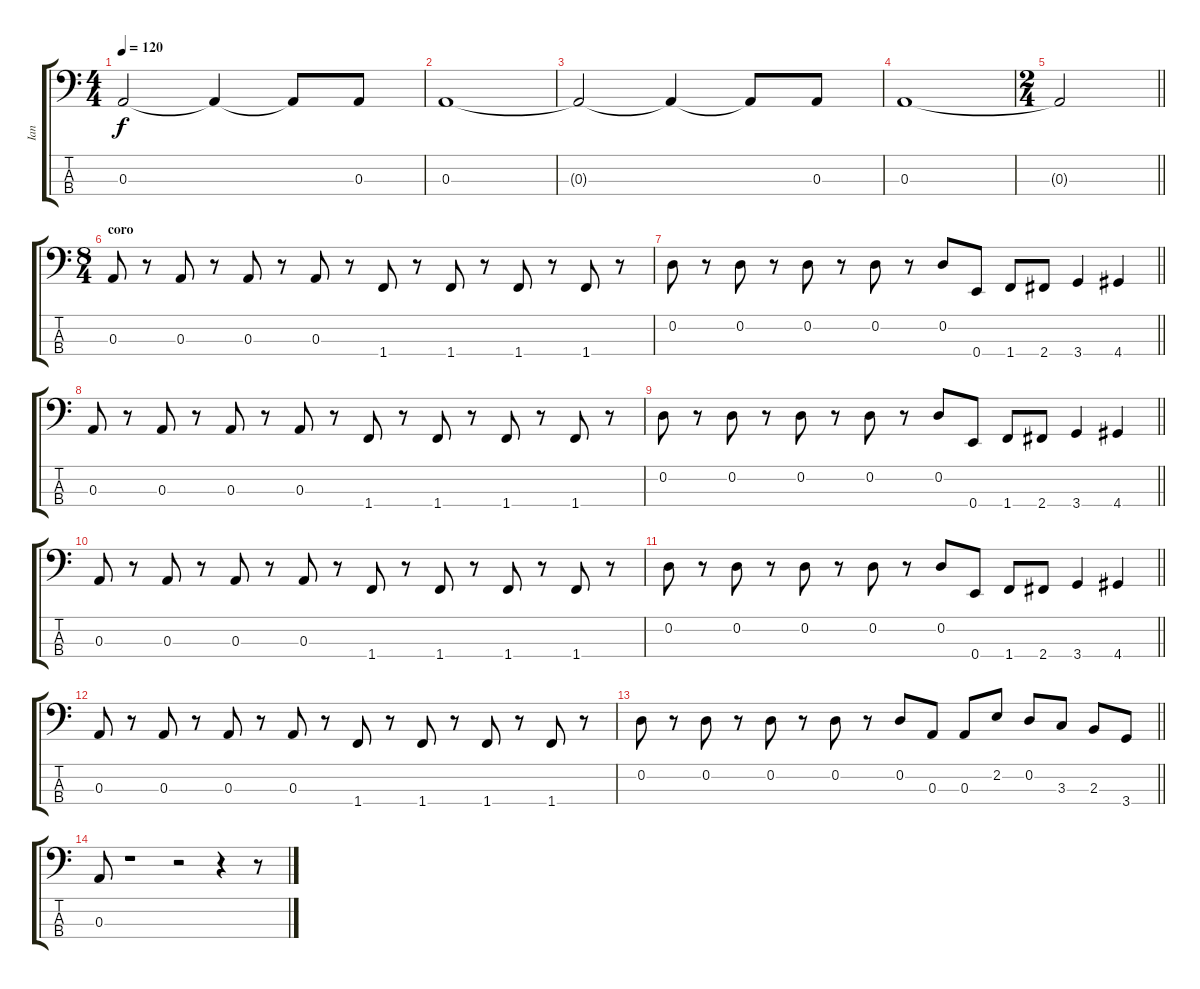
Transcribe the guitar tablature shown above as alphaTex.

\track ("Ian" "Ian") {instrument electricbasspick}
\staff {score tabs}
\tuning (G2 D2 A1 E1) {hide}
\ts (4 4)
\tempo 120
\clef f4
\ks c
0.3{t}.2{dy f} 0.3{t}.4 0.3{t}.8 0.3.8 |
0.3.1 |
0.3{t}.2 0.3{t}.4 0.3{t}.8 0.3.8 |
0.3.1 |
\ts (2 4)
\barLineRight lightlight
0.3{t}.2 |
\ts (8 4)
\section ("" "coro")
0.3.8 r.8 0.3.8 r.8 0.3.8 r.8 0.3.8 r.8 1.4.8 r.8 1.4.8 r.8 1.4.8 r.8 1.4.8 r.8 |
\barLineRight lightlight
0.2.8 r.8 0.2.8 r.8 0.2.8 r.8 0.2.8 r.8 0.2.8 0.4.8 1.4.8 2.4.8 3.4.4 4.4.4 |
0.3.8 r.8 0.3.8 r.8 0.3.8 r.8 0.3.8 r.8 1.4.8 r.8 1.4.8 r.8 1.4.8 r.8 1.4.8 r.8 |
\barLineRight lightlight
0.2.8 r.8 0.2.8 r.8 0.2.8 r.8 0.2.8 r.8 0.2.8 0.4.8 1.4.8 2.4.8 3.4.4 4.4.4 |
0.3.8 r.8 0.3.8 r.8 0.3.8 r.8 0.3.8 r.8 1.4.8 r.8 1.4.8 r.8 1.4.8 r.8 1.4.8 r.8 |
\barLineRight lightlight
0.2.8 r.8 0.2.8 r.8 0.2.8 r.8 0.2.8 r.8 0.2.8 0.4.8 1.4.8 2.4.8 3.4.4 4.4.4 |
0.3.8 r.8 0.3.8 r.8 0.3.8 r.8 0.3.8 r.8 1.4.8 r.8 1.4.8 r.8 1.4.8 r.8 1.4.8 r.8 |
\barLineRight lightlight
0.2.8 r.8 0.2.8 r.8 0.2.8 r.8 0.2.8 r.8 0.2.8 0.3.8 0.3.8 2.2.8 0.2.8 3.3.8 2.3.8 3.4.8 |
0.3.8 r.1 r.2 r.4 r.8
